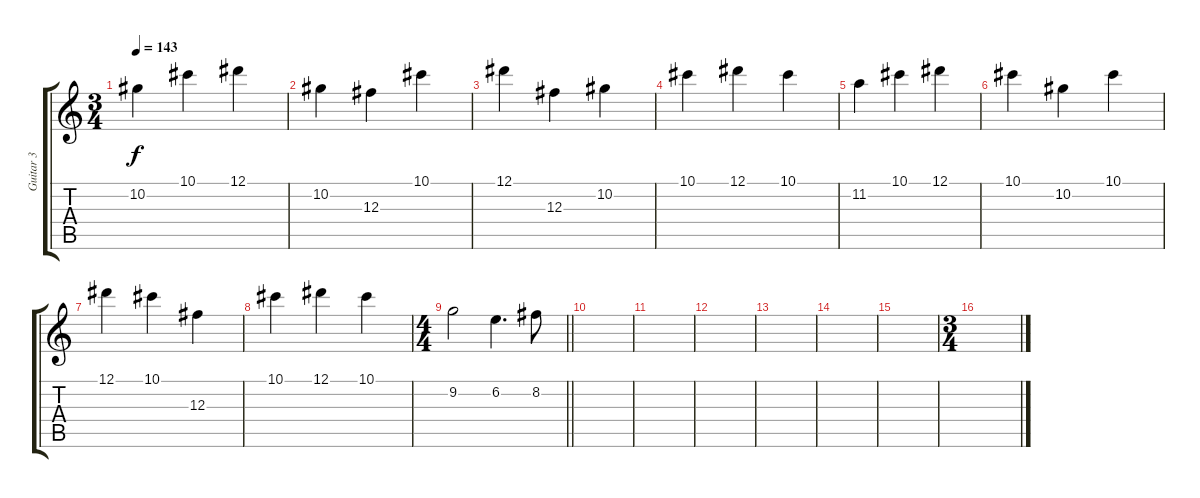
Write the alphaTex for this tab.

\track ("Guitar 3" "Guitar 3") {instrument distortionguitar}
\staff {score tabs}
\tuning (Eb4 Bb3 Gb3 Db3 Ab2 Eb2) {hide}
\ts (3 4)
\tempo 143
\clef g2
\ks c
10.2.4{dy f} 10.1.4 12.1.4 |
10.2.4 12.3.4 10.1.4 |
12.1.4 12.3.4 10.2.4 |
10.1.4 12.1.4 10.1.4 |
11.2.4 10.1.4 12.1.4 |
10.1.4 10.2.4 10.1.4 |
12.1.4 10.1.4 12.3.4 |
10.1.4 12.1.4 10.1.4 |
\ts (4 4)
\barLineRight lightlight
9.2.2 6.2.4{d} 8.2.8 |
|
|
|
|
|
|
\ts (3 4)
